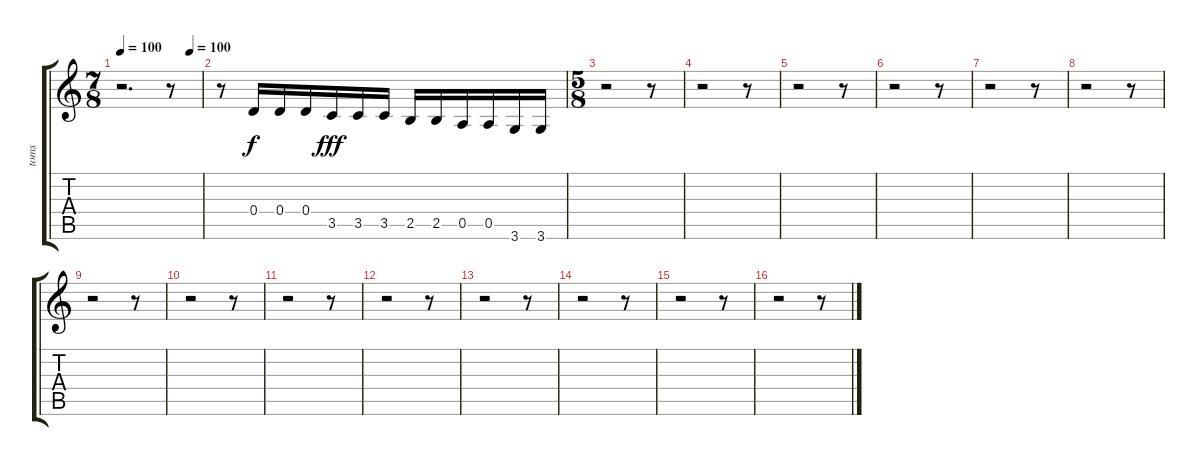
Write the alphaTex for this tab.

\track ("toms" "toms") {instrument acousticguitarsteel}
\staff {score tabs}
\tuning (E4 B3 G3 D3 A2 E2) {hide}
\ts (7 8)
\tempo 100
\tempo (100 0.8571428571428571)
\clef g2
\ks c
r.2{d dy f} r.8 |
r.8 0.4.16 0.4.16 0.4.16 3.5.16{dy fff} 3.5.16 3.5.16 2.5.16 2.5.16 0.5.16 0.5.16 3.6.16 3.6.16 |
\ts (5 8)
r.2 r.8 |
r.2 r.8 |
r.2 r.8 |
r.2 r.8 |
r.2 r.8 |
r.2 r.8 |
r.2 r.8 |
r.2 r.8 |
r.2 r.8 |
r.2 r.8 |
r.2 r.8 |
r.2 r.8 |
r.2 r.8 |
r.2 r.8
